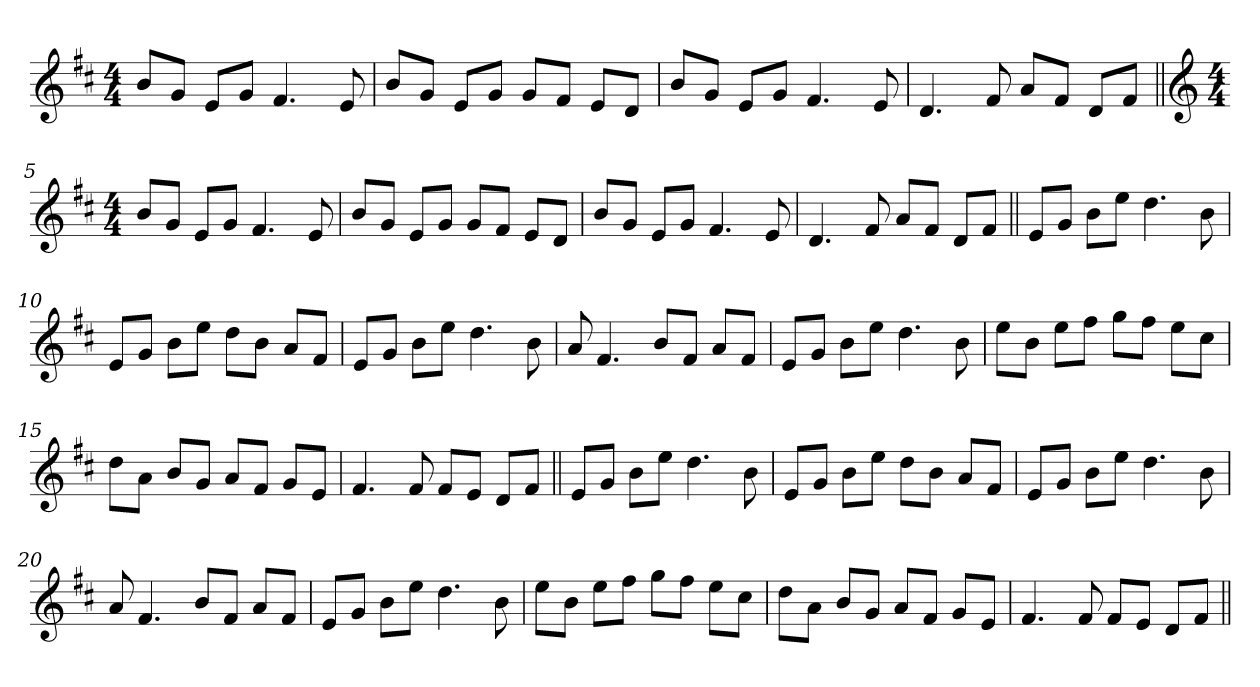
**kern
*part1
*staff1
*clefG2
*k[f#c#]
*M4/4
=1
8b/L
8g/J
8e/L
8g/J
4.f#/
8e/
=2
8b/L
8g/J
8e/L
8g/J
8g/L
8f#/J
8e/L
8d/J
=3
8b/L
8g/J
8e/L
8g/J
4.f#/
8e/
=4
4.d/
8f#/
8a/L
8f#/J
8d/L
8f#/J
=5||
*clefG2
*M4/4
8b/L
8g/J
8e/L
8g/J
4.f#/
8e/
!!LO:LB:g=z
=6
8b/L
8g/J
8e/L
8g/J
8g/L
8f#/J
8e/L
8d/J
=7
8b/L
8g/J
8e/L
8g/J
4.f#/
8e/
=8
4.d/
8f#/
8a/L
8f#/J
8d/L
8f#/J
=9||
8e/L
8g/J
8b\L
8ee\J
4.dd\
8b\
=10
8e/L
8g/J
8b\L
8ee\J
8dd\L
8b\J
8a/L
8f#/J
!!LO:LB:g=z
=11
8e/L
8g/J
8b\L
8ee\J
4.dd\
8b\
=12
8a/
4.f#/
8b/L
8f#/J
8a/L
8f#/J
=13
8e/L
8g/J
8b\L
8ee\J
4.dd\
8b\
=14
8ee\L
8b\J
8ee\L
8ff#\J
8gg\L
8ff#\J
8ee\L
8cc#\J
=15
8dd\L
8a\J
8b/L
8g/J
8a/L
8f#/J
8g/L
8e/J
!!LO:LB:g=z
=16
4.f#/
8f#/
8f#/L
8e/J
8d/L
8f#/J
=17||
8e/L
8g/J
8b\L
8ee\J
4.dd\
8b\
=18
8e/L
8g/J
8b\L
8ee\J
8dd\L
8b\J
8a/L
8f#/J
=19
8e/L
8g/J
8b\L
8ee\J
4.dd\
8b\
=20
8a/
4.f#/
8b/L
8f#/J
8a/L
8f#/J
=21
8e/L
8g/J
8b\L
8ee\J
4.dd\
8b\
!!LO:LB:g=z
=22
8ee\L
8b\J
8ee\L
8ff#\J
8gg\L
8ff#\J
8ee\L
8cc#\J
=23
8dd\L
8a\J
8b/L
8g/J
8a/L
8f#/J
8g/L
8e/J
=24
4.f#/
8f#/
8f#/L
8e/J
8d/L
8f#/J
=||
*-
